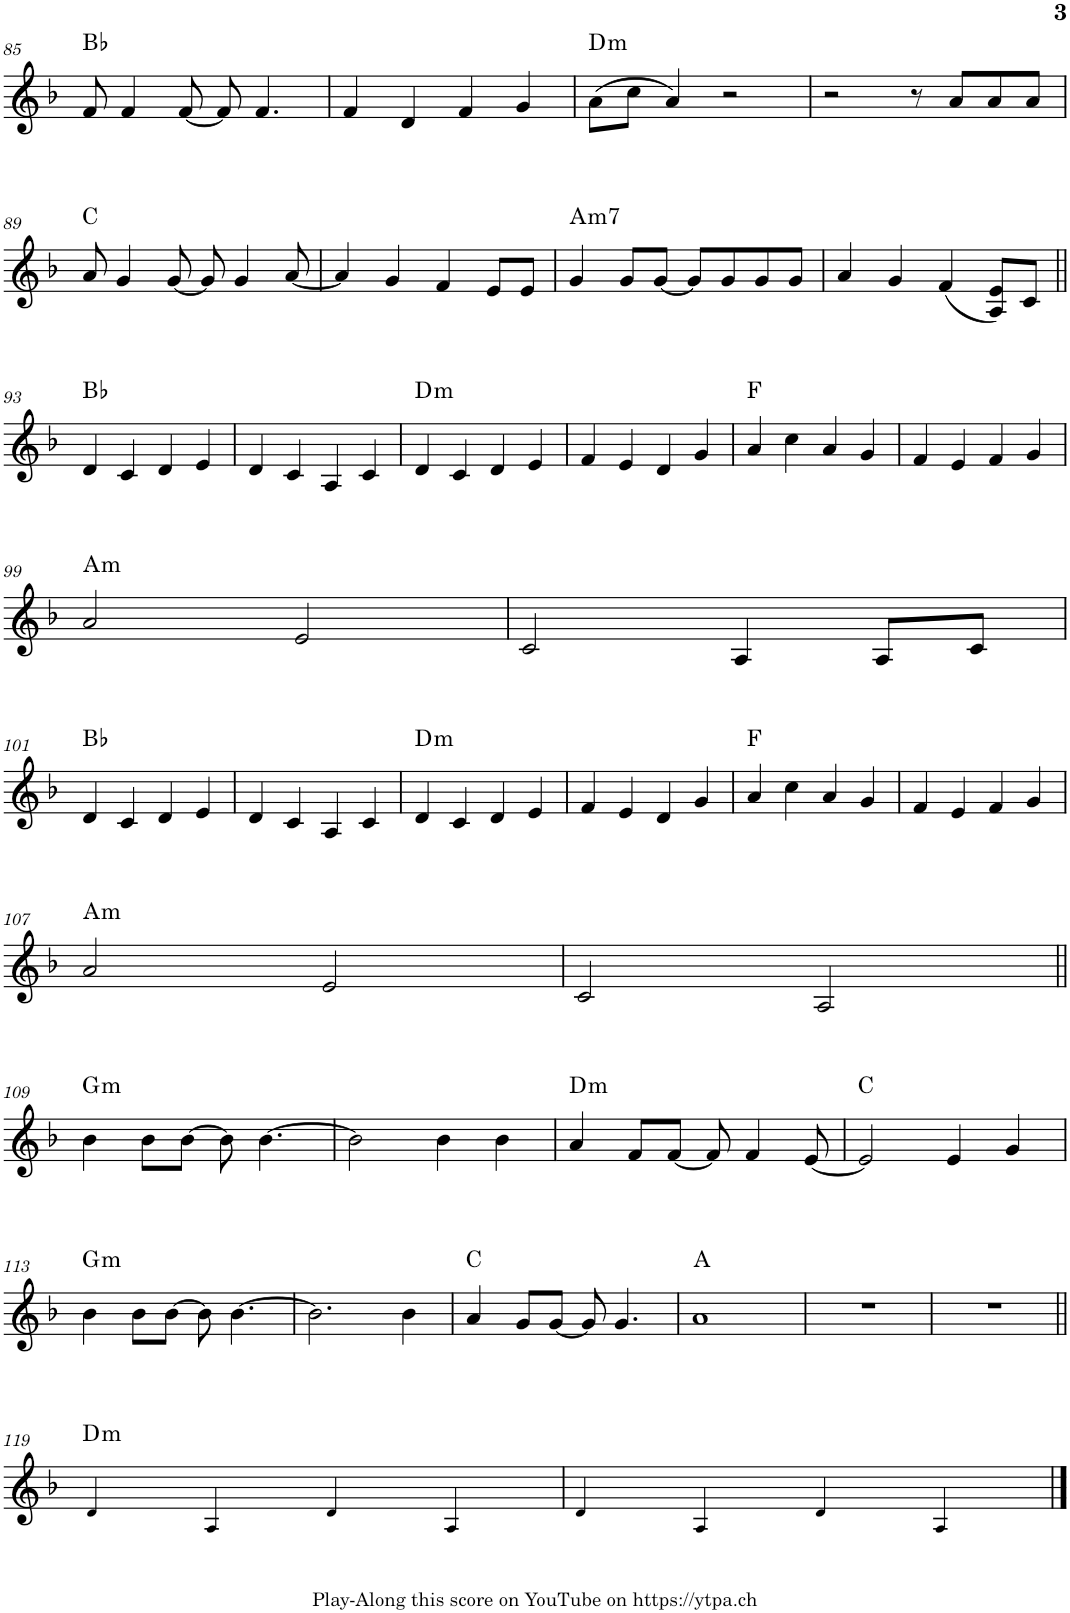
**kern	**harte
*part1	*part1
*staff1	*
*I"Piano	*
*I'Pno.	*
!!LO:PB:g=z
*clefG2	*
*k[b-]	*
*M4/4	*
=85	=85
8f/	Bb:maj
4f/	.
[8f/	.
8f/]	.
4.f/	.
=86	=86
4f/	.
4d/	.
4f/	.
4g/	.
=87	=87
!	!LO:H:kt=m
(8a\L	D:min
8cc\J	.
4a/)	.
2r	.
=88	=88
2r	.
8r	.
8a/L	.
8a/	.
8a/J	.
!!LO:LB:g=z
=89	=89
8a/	C:maj
4g/	.
[8g/	.
8g/]	.
4g/	.
[8a/	.
=90	=90
4a/]	.
4g/	.
4f/	.
8e/L	.
8e/J	.
=91	=91
!	!LO:H:kt=m7
4g/	A:min7
8g/L	.
[8g/J	.
8g/L]	.
8g/	.
8g/	.
8g/J	.
=92	=92
4a/	.
4g/	.
(4f/	.
8A/ 8e/L)	.
8c/J	.
!!LO:LB:g=z
=93||	=93||
4d/	Bb:maj
4c/	.
4d/	.
4e/	.
=94	=94
4d/	.
4c/	.
4A/	.
4c/	.
=95	=95
!	!LO:H:kt=m
4d/	D:min
4c/	.
4d/	.
4e/	.
=96	=96
4f/	.
4e/	.
4d/	.
4g/	.
=97	=97
4a/	F:maj
4cc\	.
4a/	.
4g/	.
=98	=98
4f/	.
4e/	.
4f/	.
4g/	.
!!LO:LB:g=z
=99	=99
!	!LO:H:kt=m
2a/	A:min
2e/	.
=100	=100
2c/	.
4A/	.
8A/L	.
8c/J	.
!!LO:LB:g=z
=101	=101
4d/	Bb:maj
4c/	.
4d/	.
4e/	.
=102	=102
4d/	.
4c/	.
4A/	.
4c/	.
=103	=103
!	!LO:H:kt=m
4d/	D:min
4c/	.
4d/	.
4e/	.
=104	=104
4f/	.
4e/	.
4d/	.
4g/	.
=105	=105
4a/	F:maj
4cc\	.
4a/	.
4g/	.
=106	=106
4f/	.
4e/	.
4f/	.
4g/	.
!!LO:LB:g=z
=107	=107
!	!LO:H:kt=m
2a/	A:min
2e/	.
=108	=108
2c/	.
2A/	.
!!LO:LB:g=z
=109||	=109||
!	!LO:H:kt=m
4b-\	G:min
8b-\L	.
[8b-\J	.
8b-\]	.
[4.b-\	.
=110	=110
2b-\]	.
4b-\	.
4b-\	.
=111	=111
!	!LO:H:kt=m
4a/	D:min
8f/L	.
[8f/J	.
8f/]	.
4f/	.
[8e/	.
=112	=112
2e/]	C:maj
4e/	.
4g/	.
!!LO:LB:g=z
=113	=113
!	!LO:H:kt=m
4b-\	G:min
8b-\L	.
[8b-\J	.
8b-\]	.
[4.b-\	.
=114	=114
2.b-\]	.
4b-\	.
=115	=115
4a/	C:maj
8g/L	.
[8g/J	.
8g/]	.
4.g/	.
=116	=116
1a	A:maj
=117	=117
1r	.
=118	=118
1r	.
!!LO:LB:g=z
=119||	=119||
!	!LO:H:kt=m
4d!/	D:min
4A!/	.
4d!/	.
4A!/	.
=120	=120
4d!/	.
4A!/	.
4d!/	.
4A!/	.
==	==
*-	*-
